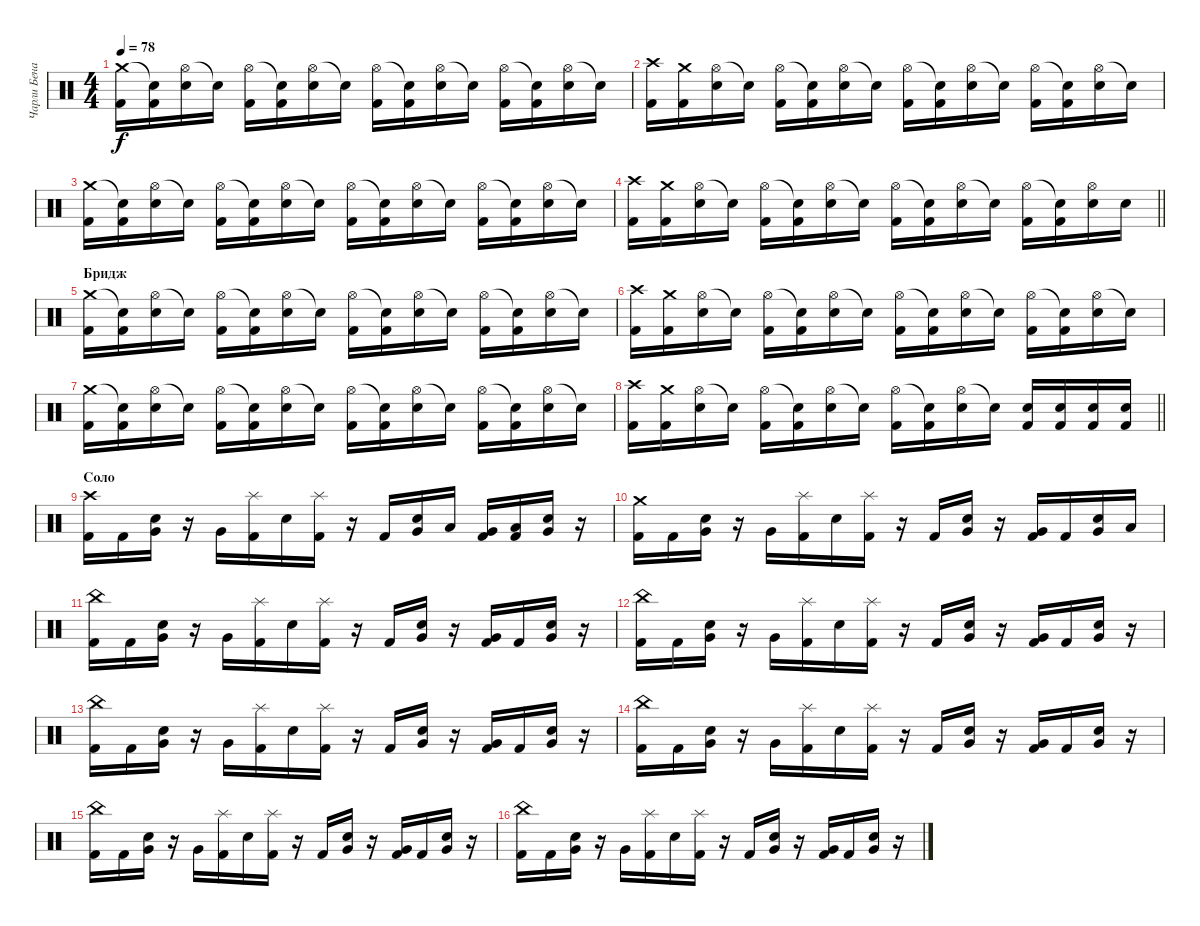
\track ("Чарли Бенанте" "Чарли Бена") {instrument percussion}
\staff {score}
\articulation defaults
\ts (4 4)
\tempo 78
\clef neutral
\ks c
("Crash medium (hit)" "Kick (hit) 2").16{dy f} ("Snare (hit)"{t} "Kick (hit) 2").16 ("Hi-Hat (open)" "Electric Snare (hit)").16 "Snare (hit)"{t}.16 ("Hi-Hat (open)" "Kick (hit) 2").16 ("Snare (hit)"{t} "Kick (hit) 2").16 ("Hi-Hat (open)" "Electric Snare (hit)").16 "Snare (hit)"{t}.16 ("Hi-Hat (open)" "Kick (hit) 2").16 ("Snare (hit)"{t} "Kick (hit) 2").16 ("Hi-Hat (open)" "Electric Snare (hit)").16 "Snare (hit)"{t}.16 ("Hi-Hat (open)" "Kick (hit) 2").16 ("Snare (hit)"{t} "Kick (hit) 2").16 ("Hi-Hat (open)" "Electric Snare (hit)").16 "Snare (hit)"{t}.16 |
("Crash high (hit)" "Kick (hit) 2").16 ("Crash medium (hit)" "Kick (hit) 2").16 ("Hi-Hat (open)" "Electric Snare (hit)").16 "Snare (hit)"{t}.16 ("Hi-Hat (open)" "Kick (hit) 2").16 ("Snare (hit)"{t} "Kick (hit) 2").16 ("Hi-Hat (open)" "Electric Snare (hit)").16 "Snare (hit)"{t}.16 ("Hi-Hat (open)" "Kick (hit) 2").16 ("Snare (hit)"{t} "Kick (hit) 2").16 ("Hi-Hat (open)" "Electric Snare (hit)").16 "Snare (hit)"{t}.16 ("Hi-Hat (open)" "Kick (hit) 2").16 ("Snare (hit)"{t} "Kick (hit) 2").16 ("Hi-Hat (open)" "Electric Snare (hit)").16 "Snare (hit)"{t}.16 |
("Crash medium (hit)" "Kick (hit) 2").16 ("Snare (hit)"{t} "Kick (hit) 2").16 ("Hi-Hat (open)" "Electric Snare (hit)").16 "Snare (hit)"{t}.16 ("Hi-Hat (open)" "Kick (hit) 2").16 ("Snare (hit)"{t} "Kick (hit) 2").16 ("Hi-Hat (open)" "Electric Snare (hit)").16 "Snare (hit)"{t}.16 ("Hi-Hat (open)" "Kick (hit) 2").16 ("Snare (hit)"{t} "Kick (hit) 2").16 ("Hi-Hat (open)" "Electric Snare (hit)").16 "Snare (hit)"{t}.16 ("Hi-Hat (open)" "Kick (hit) 2").16 ("Snare (hit)"{t} "Kick (hit) 2").16 ("Hi-Hat (open)" "Electric Snare (hit)").16 "Snare (hit)"{t}.16 |
\barLineRight lightlight
("Crash high (hit)" "Kick (hit) 2").16 ("Crash medium (hit)" "Kick (hit) 2").16 ("Hi-Hat (open)" "Electric Snare (hit)").16 "Snare (hit)"{t}.16 ("Hi-Hat (open)" "Kick (hit) 2").16 ("Snare (hit)"{t} "Kick (hit) 2").16 ("Hi-Hat (open)" "Electric Snare (hit)").16 "Snare (hit)"{t}.16 ("Hi-Hat (open)" "Kick (hit) 2").16 ("Snare (hit)"{t} "Kick (hit) 2").16 ("Hi-Hat (open)" "Electric Snare (hit)").16 "Snare (hit)"{t}.16 ("Hi-Hat (open)" "Kick (hit) 2").16 ("Snare (hit)"{t} "Kick (hit) 2").16 ("Hi-Hat (open)" "Electric Snare (hit)").16 "Electric Snare (hit)".16 |
\section ("" "Бридж")
("Crash medium (hit)" "Kick (hit) 2").16 ("Snare (hit)"{t} "Kick (hit) 2").16 ("Hi-Hat (open)" "Electric Snare (hit)").16 "Snare (hit)"{t}.16 ("Hi-Hat (open)" "Kick (hit) 2").16 ("Snare (hit)"{t} "Kick (hit) 2").16 ("Hi-Hat (open)" "Electric Snare (hit)").16 "Snare (hit)"{t}.16 ("Hi-Hat (open)" "Kick (hit) 2").16 ("Snare (hit)"{t} "Kick (hit) 2").16 ("Hi-Hat (open)" "Electric Snare (hit)").16 "Snare (hit)"{t}.16 ("Hi-Hat (open)" "Kick (hit) 2").16 ("Snare (hit)"{t} "Kick (hit) 2").16 ("Hi-Hat (open)" "Electric Snare (hit)").16 "Snare (hit)"{t}.16 |
("Crash high (hit)" "Kick (hit) 2").16 ("Crash medium (hit)" "Kick (hit) 2").16 ("Hi-Hat (open)" "Electric Snare (hit)").16 "Snare (hit)"{t}.16 ("Hi-Hat (open)" "Kick (hit) 2").16 ("Snare (hit)"{t} "Kick (hit) 2").16 ("Hi-Hat (open)" "Electric Snare (hit)").16 "Snare (hit)"{t}.16 ("Hi-Hat (open)" "Kick (hit) 2").16 ("Snare (hit)"{t} "Kick (hit) 2").16 ("Hi-Hat (open)" "Electric Snare (hit)").16 "Snare (hit)"{t}.16 ("Hi-Hat (open)" "Kick (hit) 2").16 ("Snare (hit)"{t} "Kick (hit) 2").16 ("Hi-Hat (open)" "Electric Snare (hit)").16 "Snare (hit)"{t}.16 |
("Crash medium (hit)" "Kick (hit) 2").16 ("Snare (hit)"{t} "Kick (hit) 2").16 ("Hi-Hat (open)" "Electric Snare (hit)").16 "Snare (hit)"{t}.16 ("Hi-Hat (open)" "Kick (hit) 2").16 ("Snare (hit)"{t} "Kick (hit) 2").16 ("Hi-Hat (open)" "Electric Snare (hit)").16 "Snare (hit)"{t}.16 ("Hi-Hat (open)" "Kick (hit) 2").16 ("Snare (hit)"{t} "Kick (hit) 2").16 ("Hi-Hat (open)" "Electric Snare (hit)").16 "Snare (hit)"{t}.16 ("Hi-Hat (open)" "Kick (hit) 2").16 ("Snare (hit)"{t} "Kick (hit) 2").16 ("Hi-Hat (open)" "Electric Snare (hit)").16 "Snare (hit)"{t}.16 |
\barLineRight lightlight
("Crash high (hit)" "Kick (hit) 2").16 ("Crash medium (hit)" "Kick (hit) 2").16 ("Hi-Hat (open)" "Electric Snare (hit)").16 "Snare (hit)"{t}.16 ("Hi-Hat (open)" "Kick (hit) 2").16 ("Snare (hit)"{t} "Kick (hit) 2").16 ("Hi-Hat (open)" "Electric Snare (hit)").16 "Snare (hit)"{t}.16 ("Hi-Hat (open)" "Kick (hit) 2").16 ("Snare (hit)"{t} "Kick (hit) 2").16 ("Hi-Hat (open)" "Electric Snare (hit)").16 "Snare (hit)"{t}.16 ("Electric Snare (hit)" "Kick (hit) 2").16 ("Electric Snare (hit)" "Kick (hit) 2").16 ("Electric Snare (hit)" "Kick (hit) 2").16 ("Electric Snare (hit)" "Kick (hit) 2").16 |
\section ("" "Соло")
("Crash high (hit)" "Kick (hit) 2").16 "Kick (hit) 2".16 ("Very Low Tom (hit)" "Electric Snare (hit)").16 r.16 "Very Low Tom (hit)".16 ("Splash (hit)" "Kick (hit) 2").16 "Electric Snare (hit)".16 ("Splash (hit)" "Kick (hit) 2").16 r.16 "Kick (hit) 2".16 ("Very Low Tom (hit)" "Electric Snare (hit)").16 "Low Floor Tom (hit)".16 ("Very Low Tom (hit)" "Kick (hit) 2").16 ("Low Floor Tom (hit)" "Kick (hit) 2").16 ("Very Low Tom (hit)" "Electric Snare (hit)").16 r.16 |
("Crash medium (hit)" "Kick (hit) 2").16 "Kick (hit) 2".16 ("Very Low Tom (hit)" "Electric Snare (hit)").16 r.16 "Very Low Tom (hit)".16 ("Splash (hit)" "Kick (hit) 2").16 "Electric Snare (hit)".16 ("Splash (hit)" "Kick (hit) 2").16 r.16 "Kick (hit) 2".16 ("Very Low Tom (hit)" "Electric Snare (hit)").16 r.16 ("Very Low Tom (hit)" "Kick (hit) 2").16 "Kick (hit) 2".16 ("Very Low Tom (hit)" "Electric Snare (hit)").16 "Low Floor Tom (hit)".16 |
("China (hit)" "Kick (hit) 2").16 "Kick (hit) 2".16 ("Very Low Tom (hit)" "Electric Snare (hit)").16 r.16 "Very Low Tom (hit)".16 ("Splash (hit)" "Kick (hit) 2").16 "Electric Snare (hit)".16 ("Splash (hit)" "Kick (hit) 2").16 r.16 "Kick (hit) 2".16 ("Very Low Tom (hit)" "Electric Snare (hit)").16 r.16 ("Very Low Tom (hit)" "Kick (hit) 2").16 "Kick (hit) 2".16 ("Very Low Tom (hit)" "Electric Snare (hit)").16 r.16 |
("China (hit)" "Kick (hit) 2").16 "Kick (hit) 2".16 ("Very Low Tom (hit)" "Electric Snare (hit)").16 r.16 "Very Low Tom (hit)".16 ("Splash (hit)" "Kick (hit) 2").16 "Electric Snare (hit)".16 ("Splash (hit)" "Kick (hit) 2").16 r.16 "Kick (hit) 2".16 ("Very Low Tom (hit)" "Electric Snare (hit)").16 r.16 ("Very Low Tom (hit)" "Kick (hit) 2").16 "Kick (hit) 2".16 ("Very Low Tom (hit)" "Electric Snare (hit)").16 r.16 |
("China (hit)" "Kick (hit) 2").16 "Kick (hit) 2".16 ("Very Low Tom (hit)" "Electric Snare (hit)").16 r.16 "Very Low Tom (hit)".16 ("Splash (hit)" "Kick (hit) 2").16 "Electric Snare (hit)".16 ("Splash (hit)" "Kick (hit) 2").16 r.16 "Kick (hit) 2".16 ("Very Low Tom (hit)" "Electric Snare (hit)").16 r.16 ("Very Low Tom (hit)" "Kick (hit) 2").16 "Kick (hit) 2".16 ("Very Low Tom (hit)" "Electric Snare (hit)").16 r.16 |
("China (hit)" "Kick (hit) 2").16 "Kick (hit) 2".16 ("Very Low Tom (hit)" "Electric Snare (hit)").16 r.16 "Very Low Tom (hit)".16 ("Splash (hit)" "Kick (hit) 2").16 "Electric Snare (hit)".16 ("Splash (hit)" "Kick (hit) 2").16 r.16 "Kick (hit) 2".16 ("Very Low Tom (hit)" "Electric Snare (hit)").16 r.16 ("Very Low Tom (hit)" "Kick (hit) 2").16 "Kick (hit) 2".16 ("Very Low Tom (hit)" "Electric Snare (hit)").16 r.16 |
("China (hit)" "Kick (hit) 2").16 "Kick (hit) 2".16 ("Very Low Tom (hit)" "Electric Snare (hit)").16 r.16 "Very Low Tom (hit)".16 ("Splash (hit)" "Kick (hit) 2").16 "Electric Snare (hit)".16 ("Splash (hit)" "Kick (hit) 2").16 r.16 "Kick (hit) 2".16 ("Very Low Tom (hit)" "Electric Snare (hit)").16 r.16 ("Very Low Tom (hit)" "Kick (hit) 2").16 "Kick (hit) 2".16 ("Very Low Tom (hit)" "Electric Snare (hit)").16 r.16 |
("China (hit)" "Kick (hit) 2").16 "Kick (hit) 2".16 ("Very Low Tom (hit)" "Electric Snare (hit)").16 r.16 "Very Low Tom (hit)".16 ("Splash (hit)" "Kick (hit) 2").16 "Electric Snare (hit)".16 ("Splash (hit)" "Kick (hit) 2").16 r.16 "Kick (hit) 2".16 ("Very Low Tom (hit)" "Electric Snare (hit)").16 r.16 ("Very Low Tom (hit)" "Kick (hit) 2").16 "Kick (hit) 2".16 ("Very Low Tom (hit)" "Electric Snare (hit)").16 r.16
